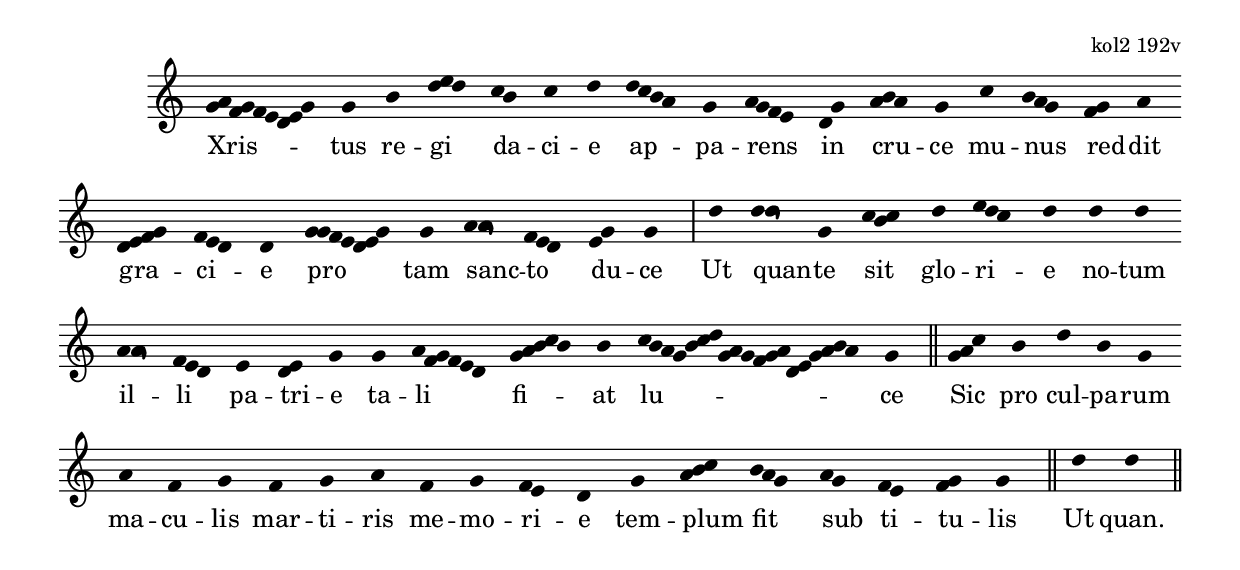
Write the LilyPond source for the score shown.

\version "2.19.32"

\include "../lib/synopsis.ily"

\score {
  \transpose c c' {
    \plainchant
    \melisma { g a f g f e d e g } g \bar "" b \melisma { d' e' d' } \bar "" \melisma { c' b } c' d' \bar "" \melisma { d' c' b a } g \melisma { a g f e } \bar "" \melisma { d g } \bar "" \melisma { a b a } g \bar "" c' \melisma { b a g } \bar "" \melisma { f g } a \bar "" \melisma { d e f g } \melisma { f e d } d \bar "" \melisma { g g f e d e g } \bar "" g \bar "" \melisma { a \strophicus a } \melisma { f e d } \bar "" \melisma { e g } g \bar "|" d' \bar "" \melisma { d' \strophicus d' } g \bar "" \melisma { c' b c' } \bar "" d' \bar "" \melisma { e' d' c' } d' \bar "" d' d' \bar "" \melisma { a \strophicus a } \bar "" \melisma { f e d } \bar "" e \melisma { d e } g \bar "" g \melisma { a f g f e d } \bar "" \melisma { g a b c' b } b \bar "" \melisma { c' b a g b c' d' g a g f g a d e g a b a } g \bar "||" \melisma { g a c' } \bar "" b \bar "" d' b g \bar "" a f g \bar "" f g a \bar "" f g \melisma { f e } d \bar "" g \melisma { a b c' } \bar "" \melisma { b a g } \bar "" \melisma { a g } \bar "" \melisma { f e } \melisma { f g } g \bar "||" d' \bar "" d' \bar "||"
  }
  \addlyrics {
    Xris -- tus re -- gi da -- ci -- e ap -- pa -- rens in cru -- ce mu -- nus red -- dit gra -- ci -- e pro tam sanc -- to du -- ce Ut quan -- te sit glo --  ri -- e no -- tum il --  li pa -- tri -- e ta -- li fi -- at lu -- ce Sic pro cul -- pa -- rum ma -- cu -- lis mar -- ti -- ris me -- mo -- ri -- e tem -- plum fit sub ti -- tu -- lis Ut quan.
  }
  \header {
    fontes = "kol2 192v"
  }
}
